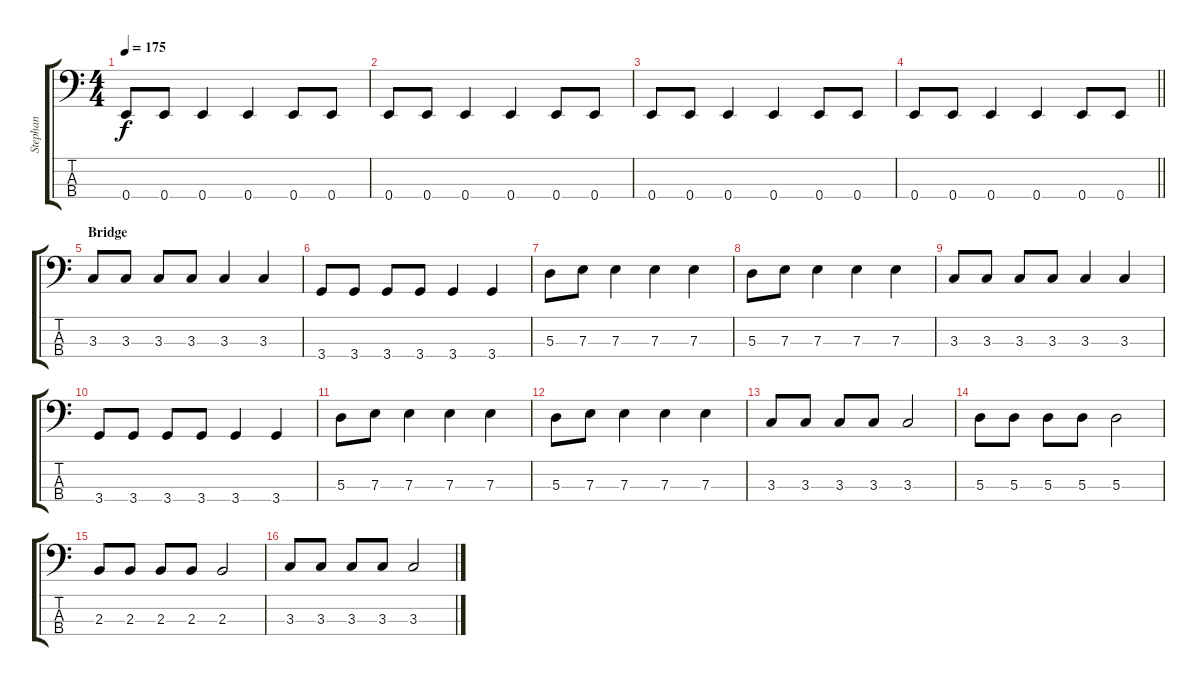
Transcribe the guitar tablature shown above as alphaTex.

\track ("Stephan" "Stephan") {instrument electricbasspick}
\staff {score tabs}
\tuning (G2 D2 A1 E1) {hide}
\ts (4 4)
\tempo 175
\clef f4
\ks c
0.4.8{dy f} 0.4.8 0.4.4 0.4.4 0.4.8 0.4.8 |
0.4.8 0.4.8 0.4.4 0.4.4 0.4.8 0.4.8 |
0.4.8 0.4.8 0.4.4 0.4.4 0.4.8 0.4.8 |
\barLineRight lightlight
0.4.8 0.4.8 0.4.4 0.4.4 0.4.8 0.4.8 |
\section ("" "Bridge")
3.3.8 3.3.8 3.3.8 3.3.8 3.3.4 3.3.4 |
3.4.8 3.4.8 3.4.8 3.4.8 3.4.4 3.4.4 |
5.3.8 7.3.8 7.3.4 7.3.4 7.3.4 |
5.3.8 7.3.8 7.3.4 7.3.4 7.3.4 |
3.3.8 3.3.8 3.3.8 3.3.8 3.3.4 3.3.4 |
3.4.8 3.4.8 3.4.8 3.4.8 3.4.4 3.4.4 |
5.3.8 7.3.8 7.3.4 7.3.4 7.3.4 |
5.3.8 7.3.8 7.3.4 7.3.4 7.3.4 |
3.3.8 3.3.8 3.3.8 3.3.8 3.3.2 |
5.3.8 5.3.8 5.3.8 5.3.8 5.3.2 |
2.3.8 2.3.8 2.3.8 2.3.8 2.3.2 |
3.3.8 3.3.8 3.3.8 3.3.8 3.3.2
